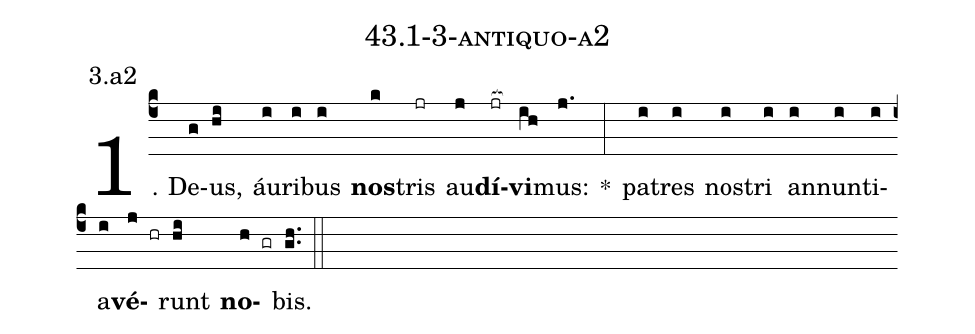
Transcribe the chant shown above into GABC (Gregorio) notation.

name: 43.1-3-antiquo-a2;
annotation: 3.a2;
%%
(c4)1. De(g)us,(hi) áu(i)ri(i)bus(i) <b>nos</b>(k)tris(jr) au(j)<b>dí</b>(jr[ocb:1{])<b>vi</b>(ih[ocb:0}])mus:(j.) *(:) pa(i)tres(i) nos(i)tri(i) an(i)nun(i)ti(i)a(i)<b>vé</b>(j hr)runt(hi) <b>no</b>(h gr)bis.(gh..) (::)
